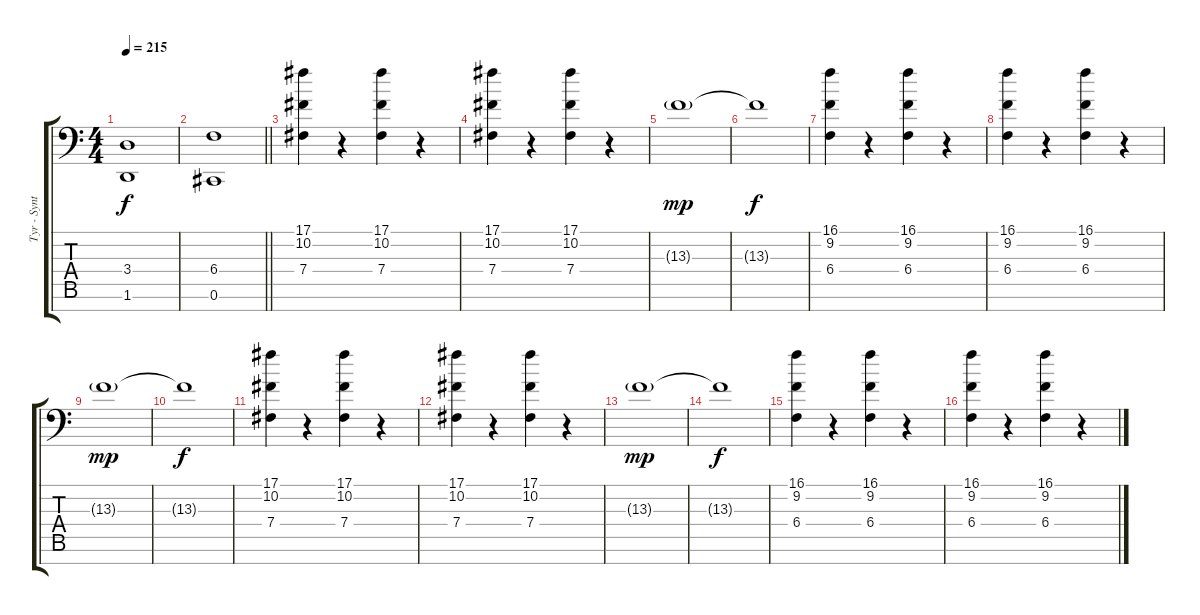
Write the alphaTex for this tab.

\track ("Tyr - Synth" "Tyr - Synt") {instrument stringensemble1}
\staff {score tabs}
\tuning (Db4 Ab3 E3 B2 Gb2 Db2 Ab1) {hide}
\ts (4 4)
\tempo 215
\clef f4
\ks c
(3.4 1.6).1{dy f} |
\barLineRight lightlight
(6.4 0.6).1 |
\section ("" "")
(17.1 10.2 7.4).4{volume 11} r.4 (17.1 10.2 7.4).4 r.4 |
(17.1 10.2 7.4).4 r.4 (17.1 10.2 7.4).4 r.4 |
13.3{g}.1{dy mp} |
13.3{t}.1{dy f} |
(16.1 9.2 6.4).4 r.4 (16.1 9.2 6.4).4 r.4 |
(16.1 9.2 6.4).4 r.4 (16.1 9.2 6.4).4 r.4 |
13.3{g}.1{dy mp} |
13.3{t}.1{dy f} |
(17.1 10.2 7.4).4 r.4 (17.1 10.2 7.4).4 r.4 |
(17.1 10.2 7.4).4 r.4 (17.1 10.2 7.4).4 r.4 |
13.3{g}.1{dy mp} |
13.3{t}.1{dy f} |
(16.1 9.2 6.4).4 r.4 (16.1 9.2 6.4).4 r.4 |
(16.1 9.2 6.4).4 r.4 (16.1 9.2 6.4).4 r.4
